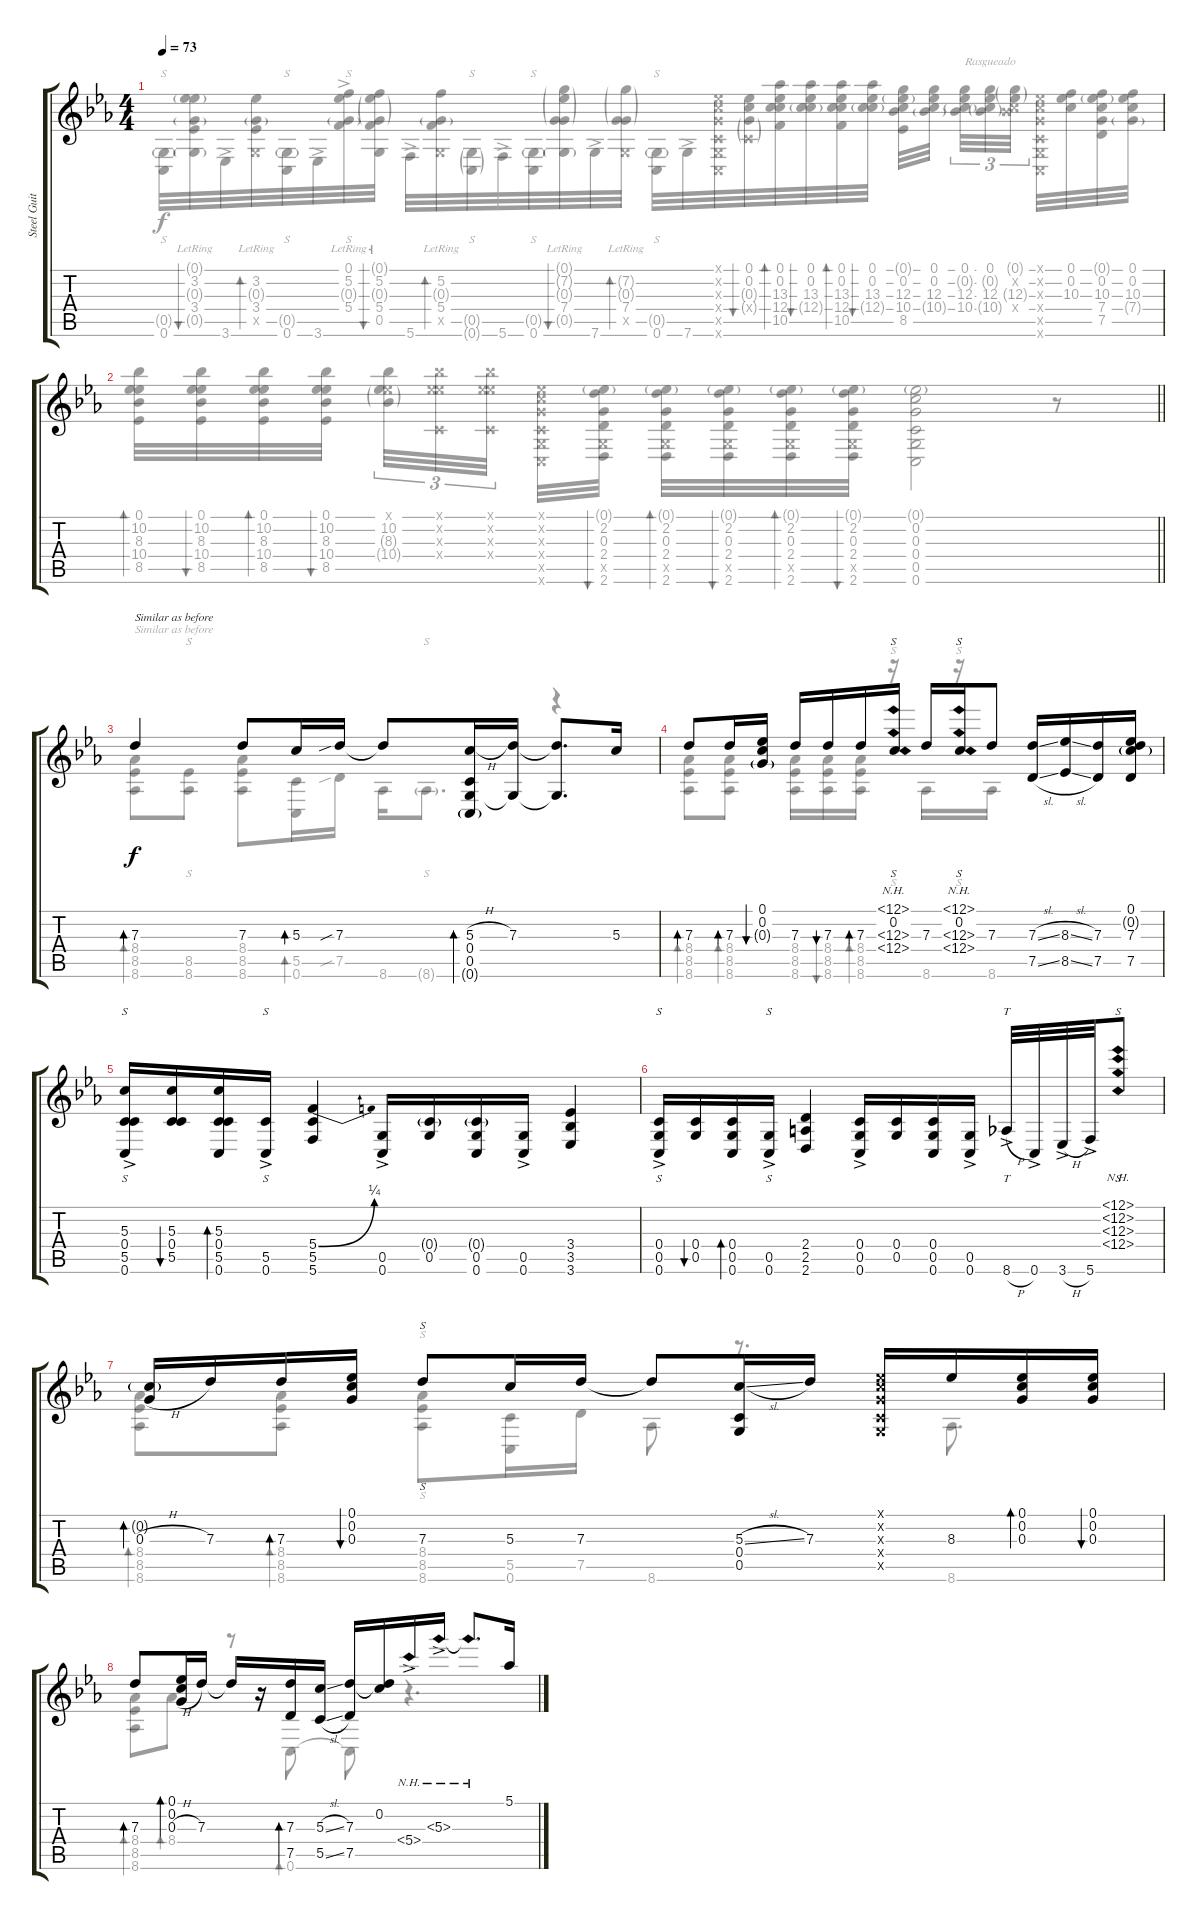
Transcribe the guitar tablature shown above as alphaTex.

\track ("Steel Guitar" "Steel Guit") {instrument acousticguitarsteel}
\staff {score tabs}
\tuning (Eb4 C4 G3 C3 G2 C2) {hide}
\voice
\ts (4 4)
\tempo 73
\clef g2
\ks cminor
|
\barLineRight lightlight
|
7.3.4{bd 30 txt "Similar as before" dy f} 7.3.8 5.3.16{bd 30} 7.3{sib}.16 7.3{t}.8 (5.3{h} 0.4 0.5 0.6{g}).16{bd 30} (7.3 0.5{t}).16 (7.3{t} 0.5{t}).8{d} 5.3.16 |
7.3.8{bd 30} 7.3.16{bd 30} (0.1 0.2 0.3{g}).16{bu 30} 7.3.16 7.3.16{bu 30} 7.3.16{bd 30} (12.1{nh} 0.2 12.3{nh} 12.4{nh}).16{s} 7.3.16 (12.1{nh} 0.2 12.3{nh} 12.4{nh}).16{s} 7.3.8 (7.3{sl} 7.5{sl}).16 (8.3{sl} 8.5{sl}).16 (7.3 7.5).16 (0.1 0.2{g} 7.3 7.5).16 |
(5.3{ac} 0.4 5.5{ac} 0.6).16{s} (5.3 0.4 5.5).16{bu 30} (5.3 0.4 5.5 0.6).16{bd 30} (5.5 0.6{ac}).16{s} (5.4{be (bend 0 0 60 1)} 5.5 5.6).4 (0.5{ac} 0.6).16 (0.4{g} 0.5).16 (0.4{g} 0.5 0.6).16 (0.5 0.6{ac}).16 (3.4 3.5 3.6).4 |
(0.4 0.5{ac} 0.6).16{s} (0.4 0.5).16{bu 30} (0.4 0.5 0.6).16{bd 30} (0.5 0.6{ac}).16{s} (2.4 2.5 2.6).4 (0.4 0.5{ac} 0.6).16 (0.4 0.5).16 (0.4 0.5 0.6).16 (0.5 0.6{ac}).16 8.6{h ac}.32{tt} 0.6{ac}.32 3.6{h ac}.32 5.6{ac}.32 (12.1{nh} 12.2{nh} 12.3{nh} 12.4{nh}).8{s} |
(0.2{g} 0.3{h}).16{bd 30} 7.3.16 7.3.16{bd 30} (0.1 0.2 0.3).16{bu 30} 7.3.8{s} 5.3.16 7.3.16 7.3{t}.8 (5.3{sl} 0.4 0.5).16 7.3.16 (0.1{x} 0.2{x} 0.3{x} 0.4{x} 0.5{x}).16 8.3.16 (0.1 0.2 0.3).16{bd 30} (0.1 0.2 0.3).16{bu 30} |
7.3.8{bd 30} (0.1 0.2 0.3{h}).16{bd 30} 7.3.16 7.3{t}.16 r.16 (7.3 7.5).16{bd 30} (5.3{sl} 5.5{sl}).16 (7.3 7.5).16 (0.2 7.3{t}).16 5.4{nh ac}.16 5.3{nh ac}.16 5.3{nh t}.8{d} 5.1{h}.16
\voice
\clef g2
\ottava regular
\simile none
\ks cminor
(0.5{g} 0.6).32{s dy f} (0.1{g} 3.2{lr} 0.3{g lr} 3.4{lr} 0.5{g}).32{bu 30} 3.6{ac}.32 (3.2{lr} 0.3{g lr} 3.4{lr} 0.5{x}).32{bd 30} (0.5{g} 0.6).32{s} 3.6{ac}.32 (0.1{lr} 5.2{ac lr} 0.3{g lr} 5.4{ac lr}).32{s} (0.1{g} 5.2{lr} 0.3{g lr} 5.4{lr} 0.5).32{bu 30} 5.6{ac}.32 (5.2{lr} 0.3{g lr} 5.4{lr} 0.5{x}).32{bd 30} (0.5{g} 0.6{g}).32{s} 5.6{ac}.32 (0.5{g} 0.6).32{s} (0.1{g} 7.2{g lr} 0.3{g lr} 7.4{lr} 0.5{g}).32{bu 30} 7.6{ac}.32 (7.2{g lr} 0.3{g lr} 7.4{lr} 0.5{x}).32{bd 30} (0.5{g} 0.6).32{s} 7.6{ac}.32 (0.1{x} 0.2{x} 0.3{x} 0.4{x} 0.5{x} 0.6{x}).32 (0.1 0.2 0.3{g} 0.4{g x}).32{bu 30} (0.1 0.2 13.3 12.4 10.5).32{bd 30} (0.1 0.2 13.3 12.4{g}).32{bu 30} (0.1 0.2 13.3 12.4 10.5).32{bd 30} (0.1 0.2 13.3 12.4{g}).32{bu 30} (0.1{g} 0.2 12.3 10.4 8.5).32 (0.1 0.2 12.3 10.4{g}).32 (0.1 0.2{g} 12.3 10.4).32{tu (3 2) txt "Rasgueado"} (0.1 0.2{g} 12.3 10.4{g}).32{tu (3 2)} (0.1{g} 0.2{x} 12.3{g} 10.4{x}).32{tu (3 2)} (0.1{x} 0.2{x} 0.3{x} 0.4{x} 0.5{x} 0.6{x}).32 (0.1 0.2 10.3).32 (0.1{g} 0.2 10.3 7.4 7.5).32 (0.1 0.2 10.3 7.4{g}).32 |
\barLineRight lightlight
(0.1 10.2 8.3 10.4 8.5).32{bd 30} (0.1 10.2 8.3 10.4 8.5).32{bu 30} (0.1 10.2 8.3 10.4 8.5).32{bd 30} (0.1 10.2 8.3 10.4 8.5).32{bu 30} (0.1{x} 10.2 8.3{g} 10.4{g}).32{tu (3 2)} (0.1{x} 10.2{x} 8.3{x} 0.4{x}).32{tu (3 2)} (0.1{x} 10.2{x} 8.3{x} 0.4{x}).32{tu (3 2)} (0.1{x} 0.2{x} 0.3{x} 0.4{x} 0.5{x} 0.6{x}).32 (0.1{g} 2.2 0.3 2.4 0.5{x} 2.6).32{bu 30} (0.1{g} 2.2 0.3 2.4 0.5{x} 2.6).32{bd 30} (0.1{g} 2.2 0.3 2.4 0.5{x} 2.6).32{bu 30} (0.1{g} 2.2 0.3 2.4 0.5{x} 2.6).32{bd 30} (0.1{g} 2.2 0.3 2.4 0.5{x} 2.6).32{bu 30} (0.1{g} 0.2 0.3 0.4 0.5 0.6).2 r.8 |
(8.4 8.5 8.6).8{bd 30 txt "Similar as before"} (8.5 8.6).8{s} (8.4 8.5 8.6).8 (5.5 0.6).16{bd 30} 7.5{sib}.16 8.6.16 8.6{g}.8{s d} r.4 |
(8.4 8.5 8.6).8{bd 30} (8.4 8.5 8.6).8{bd 30} (8.4 8.5 8.6).16 (8.4 8.5 8.6).16{bu 30} (8.4 8.5 8.6).16{bd 30} r.16{s} 8.6.16 r.16{s} 8.6.16 |
|
|
(8.4 8.5 8.6).8{bd 30} (8.4 8.5 8.6).8{bd 30} (8.4 8.5 8.6).8{s} (5.5 0.6).16 7.5.16 8.6.8 r.8{d} 8.6.8{d} |
(8.4 8.5 8.6).8{bd 30} 8.4.8{bd 30} r.8 0.6.8{bd 30} 0.6{t}.8 r.4{d}
